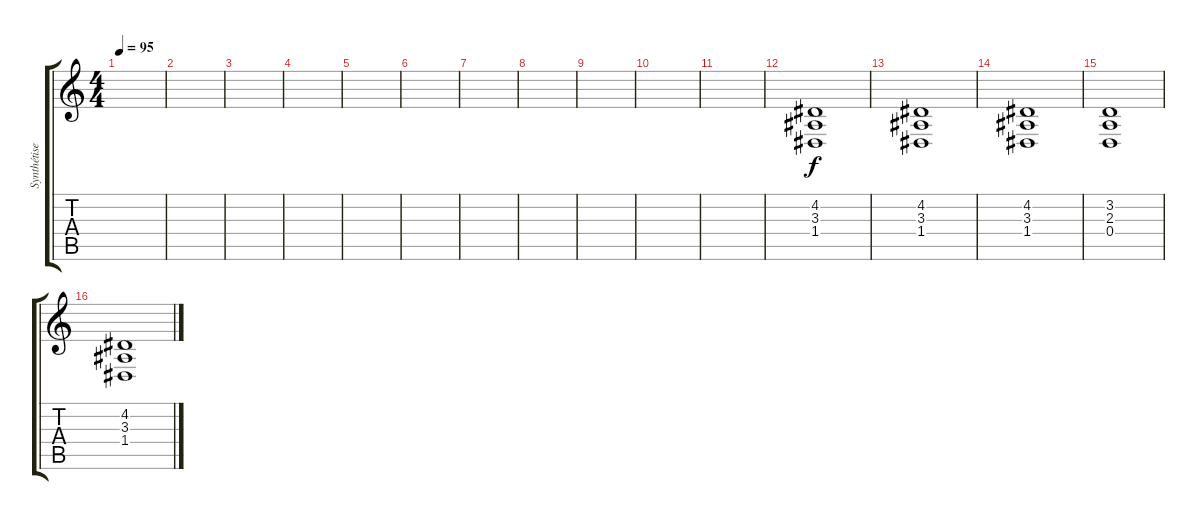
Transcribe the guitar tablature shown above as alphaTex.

\track ("Synthétiseur" "Synthétise") {instrument stringensemble2}
\staff {score tabs}
\tuning (E4 B3 G3 D3 A2 E2) {hide}
\ts (4 4)
\tempo 95
\clef g2
\ks c
|
|
|
|
|
|
|
|
|
|
|
(4.2 3.3 1.4).1 |
(4.2 3.3 1.4).1 |
(4.2 3.3 1.4).1 |
(3.2 2.3 0.4).1 |
(4.2 3.3 1.4).1
